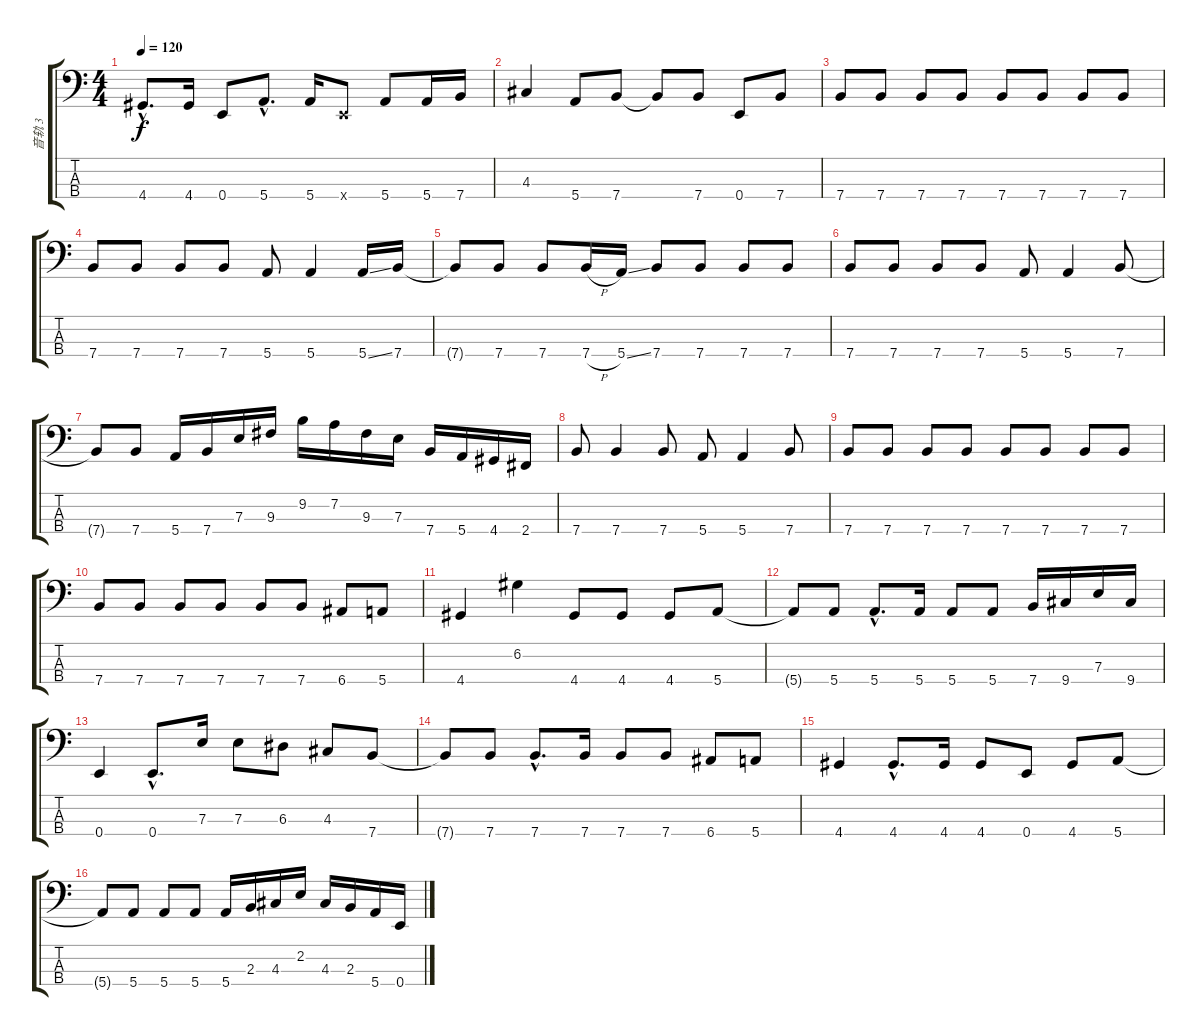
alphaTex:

\track ("音轨 3" "音轨 3") {instrument electricbassfinger}
\staff {score tabs}
\tuning (G2 D2 A1 E1) {hide}
\ts (4 4)
\tempo 120
\clef f4
\ks c
4.4{hac}.8{d dy f} 4.4.16 0.4.8 5.4{hac}.8{d} 5.4.16 0.4{x}.8 5.4.8 5.4.16 7.4.16 |
4.3.4 5.4.8 7.4.8 7.4{t}.8 7.4.8 0.4.8 7.4.8 |
7.4.8 7.4.8 7.4.8 7.4.8 7.4.8 7.4.8 7.4.8 7.4.8 |
7.4.8 7.4.8 7.4.8 7.4.8 5.4.8 5.4.4 5.4{ss}.16 7.4.16 |
7.4{t}.8 7.4.8 7.4.8 7.4{h}.16 5.4{ss}.16 7.4.8 7.4.8 7.4.8 7.4.8 |
7.4.8 7.4.8 7.4.8 7.4.8 5.4.8 5.4.4 7.4.8 |
7.4{t}.8 7.4.8 5.4.16 7.4.16 7.3.16 9.3.16 9.2.16 7.2.16 9.3.16 7.3.16 7.4.16 5.4.16 4.4.16 2.4.16 |
7.4.8 7.4.4 7.4.8 5.4.8 5.4.4 7.4.8 |
7.4.8 7.4.8 7.4.8 7.4.8 7.4.8 7.4.8 7.4.8 7.4.8 |
7.4.8 7.4.8 7.4.8 7.4.8 7.4.8 7.4.8 6.4.8 5.4.8 |
4.4.4 6.2.4 4.4.8 4.4.8 4.4.8 5.4.8 |
5.4{t}.8 5.4.8 5.4{hac}.8{d} 5.4.16 5.4.8 5.4.8 7.4.16 9.4.16 7.3.16 9.4.16 |
0.4.4 0.4{hac}.8{d} 7.3.16 7.3.8 6.3.8 4.3.8 7.4.8 |
7.4{t}.8 7.4.8 7.4{hac}.8{d} 7.4.16 7.4.8 7.4.8 6.4.8 5.4.8 |
4.4.4 4.4{hac}.8{d} 4.4.16 4.4.8 0.4.8 4.4.8 5.4.8 |
5.4{t}.8 5.4.8 5.4.8 5.4.8 5.4.16 2.3.16 4.3.16 2.2.16 4.3.16 2.3.16 5.4.16 0.4.16
